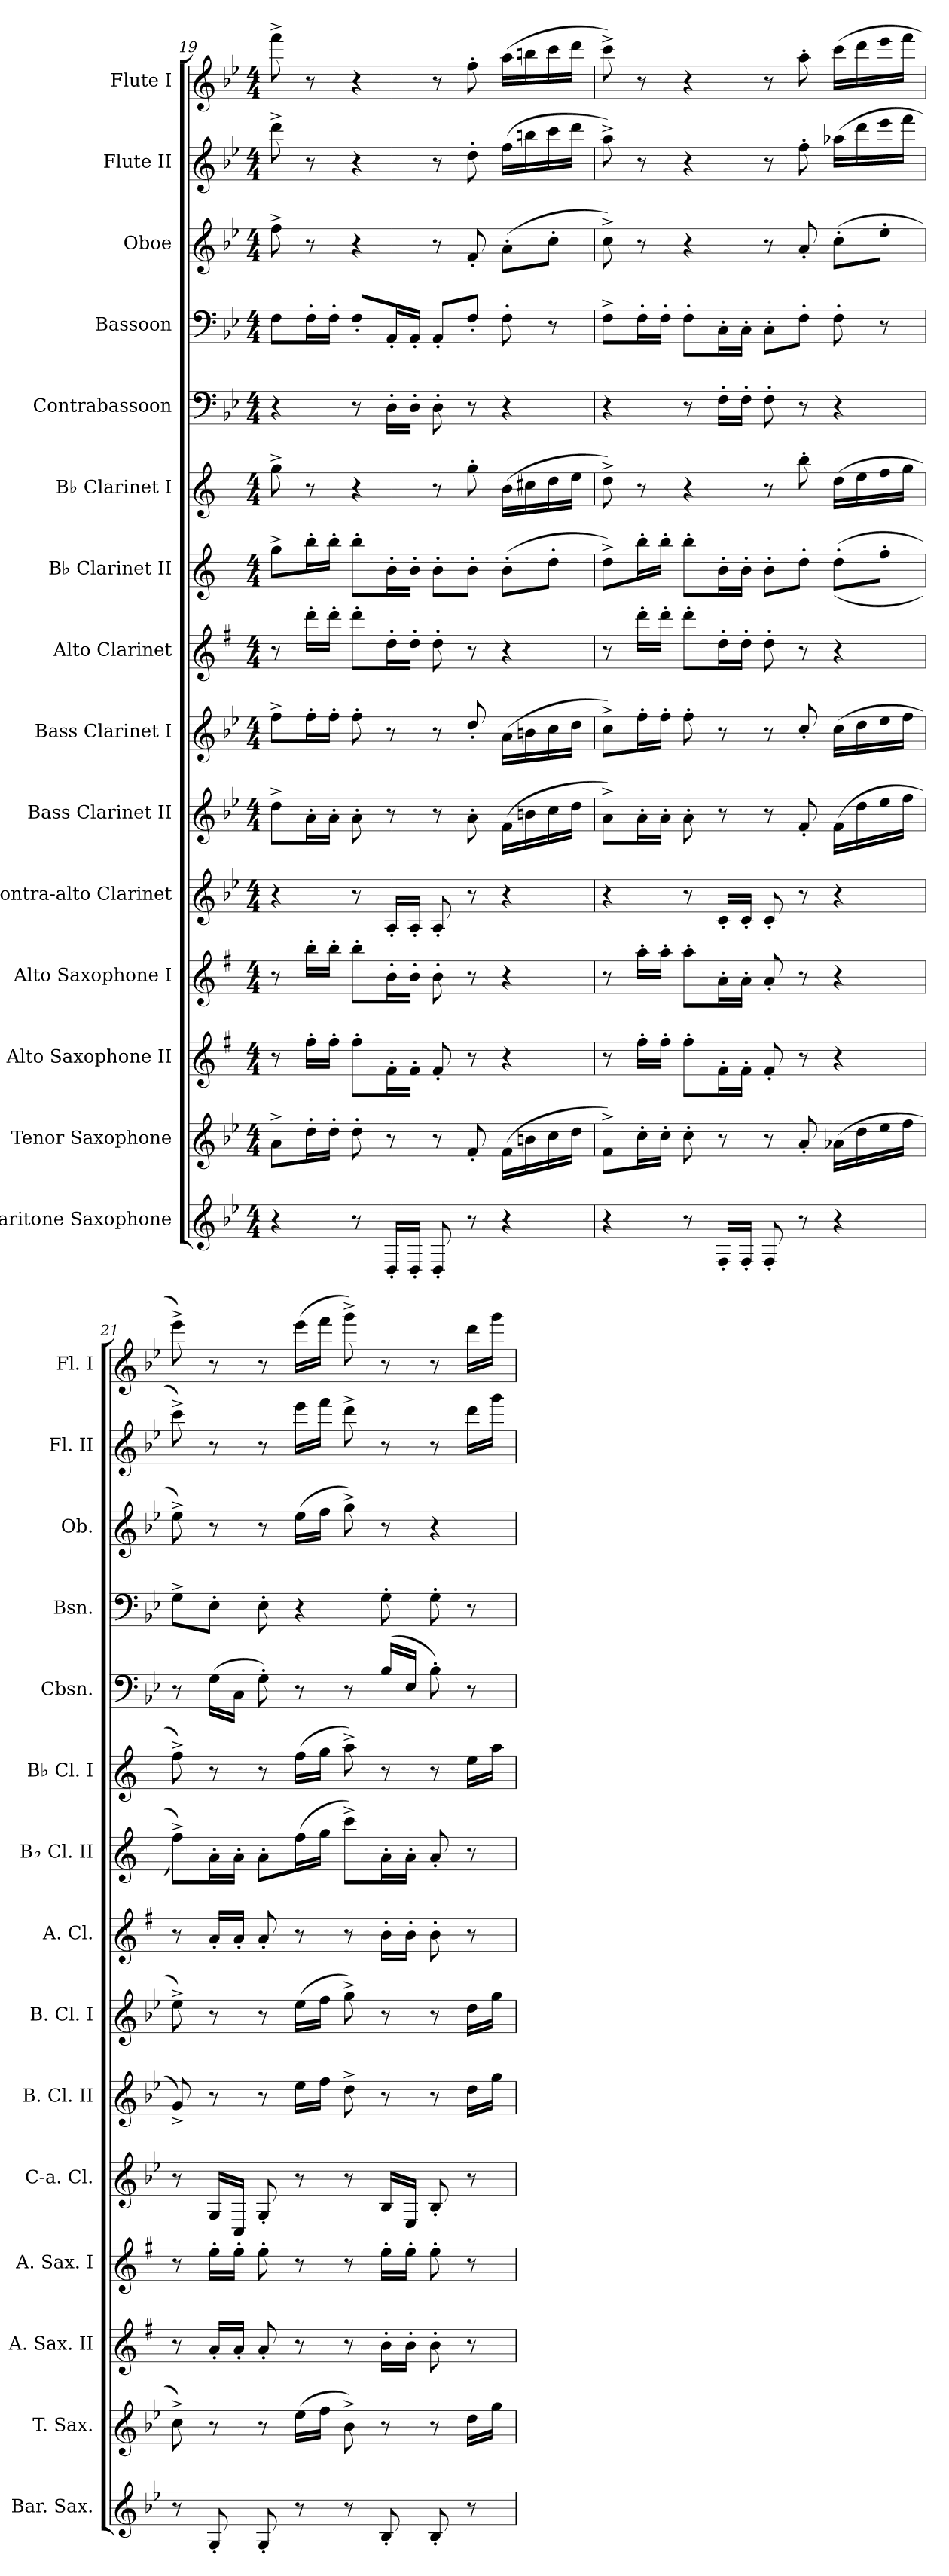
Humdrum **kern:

**kern	**kern	**kern	**kern	**kern	**kern	**kern	**kern	**kern	**kern	**kern	**kern	**kern	**kern	**kern
*part15	*part14	*part13	*part12	*part11	*part10	*part9	*part8	*part7	*part6	*part5	*part4	*part3	*part2	*part1
*staff15	*staff14	*staff13	*staff12	*staff11	*staff10	*staff9	*staff8	*staff7	*staff6	*staff5	*staff4	*staff3	*staff2	*staff1
*I"Baritone Saxophone	*I"Tenor Saxophone	*I"Alto Saxophone II	*I"Alto Saxophone I	*I"Contra-alto Clarinet	*I"Bass Clarinet II	*I"Bass Clarinet I	*I"Alto Clarinet	*I"B♭ Clarinet II	*I"B♭ Clarinet I	*I"Contrabassoon	*I"Bassoon	*I"Oboe	*I"Flute II	*I"Flute I
*I'Bar. Sax.	*I'T. Sax.	*I'A. Sax. II	*I'A. Sax. I	*I'C-a. Cl.	*I'B. Cl. II	*I'B. Cl. I	*I'A. Cl.	*I'B♭ Cl. II	*I'B♭ Cl. I	*I'Cbsn.	*I'Bsn.	*I'Ob.	*I'Fl. II	*I'Fl. I
*clefG2	*clefG2	*clefG2	*clefG2	*clefG2	*clefG2	*clefG2	*clefG2	*clefG2	*clefG2	*clefF4	*clefF4	*clefG2	*clefG2	*clefG2
*ITrd12c21	*ITrd8c14	*ITrd5c9	*ITrd5c9	*ITrd12c21	*ITrd8c14	*ITrd8c14	*ITrd5c9	*ITrd1c2	*ITrd1c2	*ITrd7c12	*	*	*	*
*k[b-e-]	*k[b-e-]	*k[b-e-]	*k[b-e-]	*k[b-e-]	*k[b-e-]	*k[b-e-]	*k[b-e-]	*k[b-e-]	*k[b-e-]	*k[b-e-]	*k[b-e-]	*k[b-e-]	*k[b-e-]	*k[b-e-]
*M4/4	*M4/4	*M4/4	*M4/4	*M4/4	*M4/4	*M4/4	*M4/4	*M4/4	*M4/4	*M4/4	*M4/4	*M4/4	*M4/4	*M4/4
=19	=19	=19	=19	=19	=19	=19	=19	=19	=19	=19	=19	=19	=19	=19
4r	8A^\L	8r	8r	4r	8d^\L	8f^\L	8r	8ff^\L	8ff^\	4r	8F\L	8ff^\	8ddd^\	8fff^\
.	16d'\L	16a'\LL	16dd'\LL	.	16A'\L	16f'\L	16ff'\LL	16aa'\L	8r	.	16F'\L	8r	8r	8r
.	16d'\JJ	16a'\JJ	16dd'\JJ	.	16A'\JJ	16f'\JJ	16ff'\JJ	16aa'\JJ	.	.	16F'\JJ	.	.	.
8r	8d'\	8a'\L	8dd'\L	8r	8A'\	8f'\	8ff'\L	8aa'\L	4r	8r	8F'/L	4r	4r	4r
16DD'/LL	8r	16A'\L	16d'\L	16AA'/LL	8r	8r	16f'\L	16a'\L	.	16DD'\LL	16AA'/L	.	.	.
16DD'/JJ	.	16A'\JJ	16d'\JJ	16AA'/JJ	.	.	16f'\JJ	16a'\JJ	.	16DD'\JJ	16AA'/JJ	.	.	.
8DD'/	8r	8A'/	8d'\	8AA'/	8r	8r	8f'\	8a'\L	8r	8DD'\	8AA'/L	8r	8r	8r
8r	8F'/	8r	8r	8r	8A'\	8d'/	8r	8a'\J	8ff'\	8r	8F'/J	8f'/	8dd'\	8ff'\
4r	(>16F\LL	4r	4r	4r	(>16F\LL	(>16A\LL	4r	(>8a'\L	(>16a\LL	4r	8F'\	(>8a'\L	(>16ff\LL	(>16aa\LL
.	16Bn\	.	.	.	16Bn\	16Bn\	.	.	16bn\	.	.	.	16bbn\	16bbn\
.	16c\	.	.	.	16c\	16c\	.	8cc'\J	16cc\	.	8r	8cc'\J	16ccc\	16ccc\
.	16d\JJ	.	.	.	16d\JJ	16d\JJ	.	.	16dd\JJ	.	.	.	16ddd\JJ	16ddd\JJ
=20	=20	=20	=20	=20	=20	=20	=20	=20	=20	=20	=20	=20	=20	=20
4r	8F^\L)	8r	8r	4r	8A^\L)	8c^\L)	8r	8cc^\L)	8cc^\)	4r	8F^\L	8cc^\)	8aa^\)	8ccc^\)
.	16c'\L	16a'\LL	16cc'\LL	.	16A'\L	16f'\L	16ff'\LL	16aa'\L	8r	.	16F'\L	8r	8r	8r
.	16c'\JJ	16a'\JJ	16cc'\JJ	.	16A'\JJ	16f'\JJ	16ff'\JJ	16aa'\JJ	.	.	16F'\JJ	.	.	.
8r	8c'\	8a'\L	8cc'\L	8r	8A'\	8f'\	8ff'\L	8aa'\L	4r	8r	8F'\L	4r	4r	4r
16FF'/LL	8r	16A'\L	16c'\L	16C'/LL	8r	8r	16f'\L	16a'\L	.	16FF'\LL	16C'\L	.	.	.
16FF'/JJ	.	16A'\JJ	16c'\JJ	16C'/JJ	.	.	16f'\JJ	16a'\JJ	.	16FF'\JJ	16C'\JJ	.	.	.
8FF'/	8r	8A'/	8c'/	8C'/	8r	8r	8f'\	8a'\L	8r	8FF'\	8C'\L	8r	8r	8r
8r	8A'/	8r	8r	8r	8F'/	8c'/	8r	8cc'\J	8aa'\	8r	8F'\J	8a'/	8ff'\	8aa'\
4r	(>16A-X\LL	4r	4r	4r	(>16F\LL	(>16c\LL	4r	(>(>8cc'\L	(>16cc\LL	4r	8F'\	(>8cc'\L	(>16aa-X\LL	(>16ccc\LL
.	16d\	.	.	.	16d\	16d\	.	.	16dd\	.	.	.	16ddd\	16ddd\
.	16e-\	.	.	.	16e-\	16e-\	.	8ee-'\J	16ee-\	.	8r	8ee-'\J	16eee-\	16eee-\
.	16f\JJ	.	.	.	16f\JJ	16f\JJ	.	.	16ff\JJ	.	.	.	16fff\JJ	16fff\JJ
!!LO:PB:g=z
=21	=21	=21	=21	=21	=21	=21	=21	=21	=21	=21	=21	=21	=21	=21
8r	8c^\)	8r	8r	8r	8G^/)	8e-^\)	8r	8ee-^\L))	8ee-^\)	8r	8G^\L	8ee-^\)	8ccc^\)	8eee-^\)
8GG'/	8r	16c'/LL	16g'\LL	16GG/LL	8r	8r	16c'/LL	16g'\L	8r	(>16GG\LL	8E-'\J	8r	8r	8r
.	.	16c'/JJ	16g'\JJ	16CC/JJ	.	.	16c'/JJ	16g'\JJ	.	16CC\JJ	.	.	.	.
8GG'/	8r	8c'/	8g'\	8GG'/	8r	8r	8c'/	8g'\L	8r	8GG'\)	8E-'\	8r	8r	8r
8r	(>16e-\LL	8r	8r	8r	16e-\LL	(>16e-\LL	8r	(>16ee-\L	(>16ee-\LL	8r	4r	(>16ee-\LL	16eee-\LL	(>16eee-\LL
.	16f\JJ	.	.	.	16f\JJ	16f\JJ	.	16ff\JJ	16ff\JJ	.	.	16ff\JJ	16fff\JJ	16fff\JJ
8r	8B-^\)	8r	8r	8r	8d^\	8g^\)	8r	8bb-^\L)	8gg^\)	8r	.	8gg^\)	8ddd^\	8ggg^\)
8BB-'/	8r	16d'\LL	16g'\LL	16BB-/LL	8r	8r	16d'\LL	16g'\L	8r	(>16BB-/LL	8G'\	8r	8r	8r
.	.	16d'\JJ	16g'\JJ	16EE-/JJ	.	.	16d'\JJ	16g'\JJ	.	16EE-/JJ	.	.	.	.
8BB-'/	8r	8d'\	8g'\	8BB-'/	8r	8r	8d'\	8g'/	8r	8BB-'\)	8G'\	4r	8r	8r
8r	16d\LL	8r	8r	8r	16d\LL	16d\LL	8r	8r	16dd\LL	8r	8r	.	16ddd\LL	16ddd\LL
.	16g\JJ	.	.	.	16g\JJ	16g\JJ	.	.	16gg\JJ	.	.	.	16ggg\JJ	16ggg\JJ
=	=	=	=	=	=	=	=	=	=	=	=	=	=	=
*-	*-	*-	*-	*-	*-	*-	*-	*-	*-	*-	*-	*-	*-	*-
